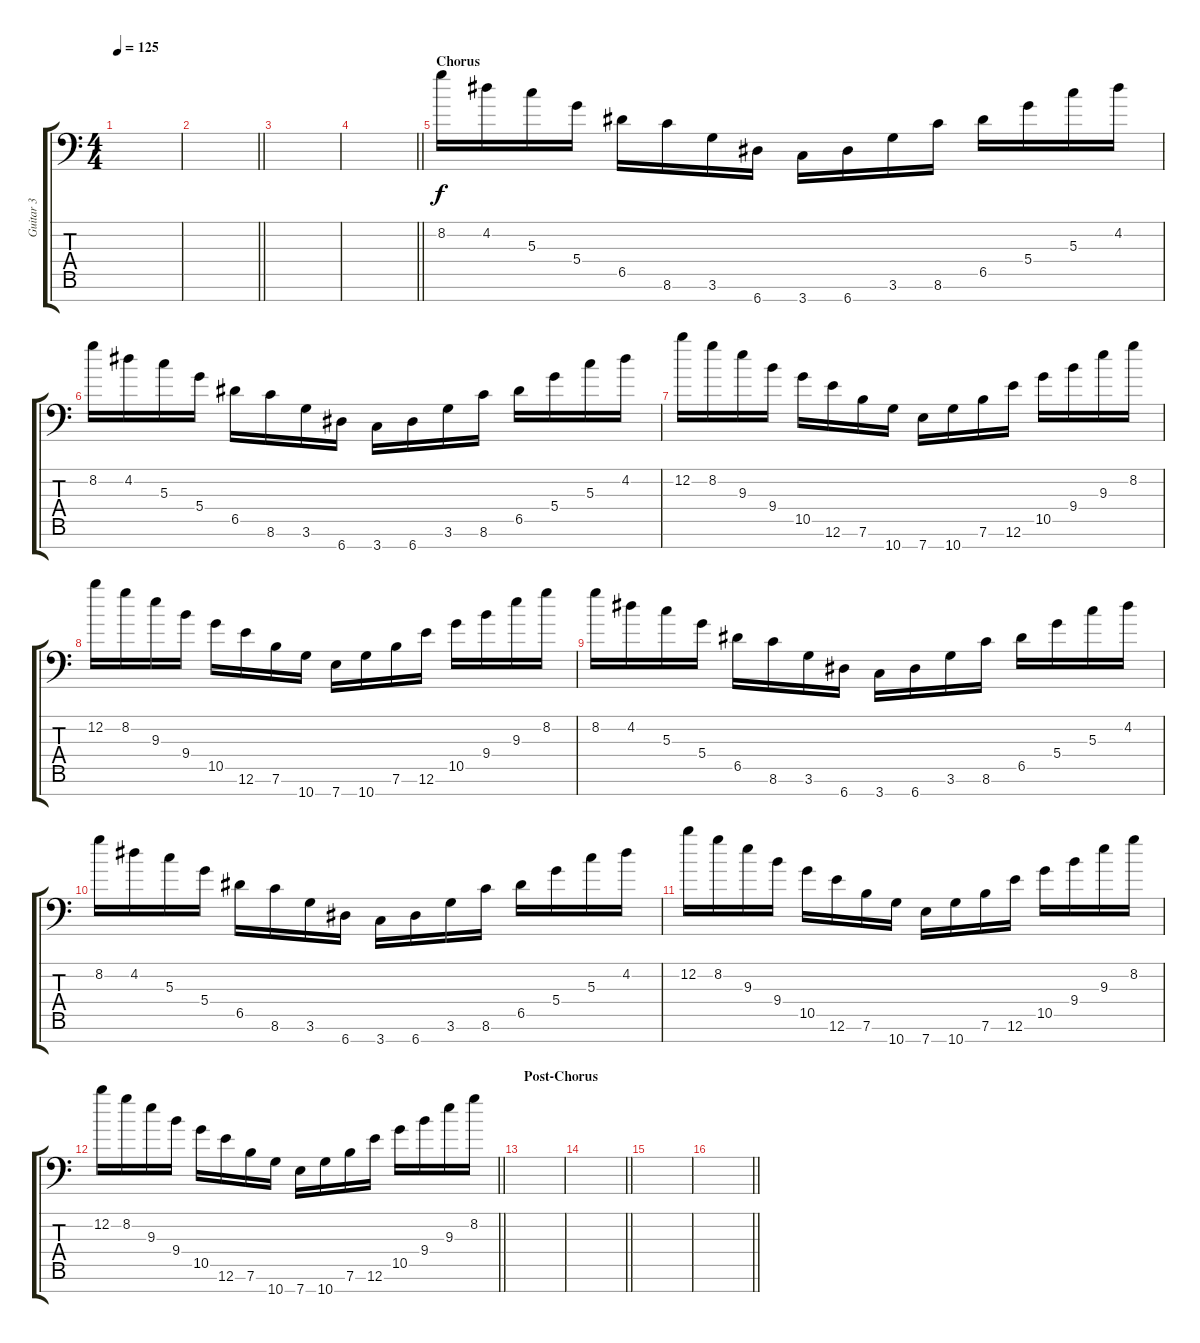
\track ("Guitar 3" "Guitar 3") {instrument overdrivenguitar}
\staff {score tabs}
\tuning (E4 B3 G3 D3 A2 E2 A1) {hide}
\ts (4 4)
\tempo 125
\clef f4
\ks c
|
\barLineRight lightlight
|
|
\barLineRight lightlight
|
\section ("" "Chorus")
8.2.16{volume 14 balance 16 instrument electricgrandpiano} 4.2.16 5.3.16 5.4.16 6.5.16 8.6.16 3.6.16 6.7.16 3.7.16 6.7.16 3.6.16 8.6.16 6.5.16 5.4.16 5.3.16 4.2.16 |
8.2.16 4.2.16 5.3.16 5.4.16 6.5.16 8.6.16 3.6.16 6.7.16 3.7.16 6.7.16 3.6.16 8.6.16 6.5.16 5.4.16 5.3.16 4.2.16 |
12.2.16 8.2.16 9.3.16 9.4.16 10.5.16 12.6.16 7.6.16 10.7.16 7.7.16 10.7.16 7.6.16 12.6.16 10.5.16 9.4.16 9.3.16 8.2.16 |
12.2.16 8.2.16 9.3.16 9.4.16 10.5.16 12.6.16 7.6.16 10.7.16 7.7.16 10.7.16 7.6.16 12.6.16 10.5.16 9.4.16 9.3.16 8.2.16 |
8.2.16 4.2.16 5.3.16 5.4.16 6.5.16 8.6.16 3.6.16 6.7.16 3.7.16 6.7.16 3.6.16 8.6.16 6.5.16 5.4.16 5.3.16 4.2.16 |
8.2.16 4.2.16 5.3.16 5.4.16 6.5.16 8.6.16 3.6.16 6.7.16 3.7.16 6.7.16 3.6.16 8.6.16 6.5.16 5.4.16 5.3.16 4.2.16 |
12.2.16 8.2.16 9.3.16 9.4.16 10.5.16 12.6.16 7.6.16 10.7.16 7.7.16 10.7.16 7.6.16 12.6.16 10.5.16 9.4.16 9.3.16 8.2.16 |
\barLineRight lightlight
12.2.16 8.2.16 9.3.16 9.4.16 10.5.16 12.6.16 7.6.16 10.7.16 7.7.16 10.7.16 7.6.16 12.6.16 10.5.16 9.4.16 9.3.16 8.2.16 |
\section ("" "Post-Chorus")
|
\barLineRight lightlight
|
|
\barLineRight lightlight
